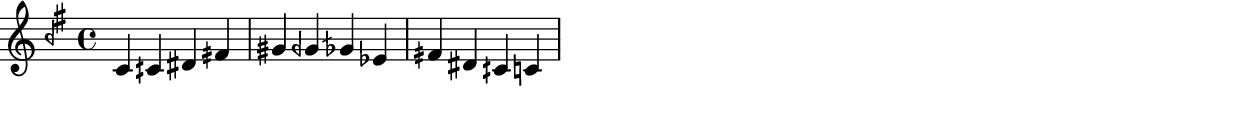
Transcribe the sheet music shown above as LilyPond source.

%% Generated by lilypond-book
%% Options: [exampleindent=10.16\mm,indent=0\mm,line-width=160\mm,paper-height=845.047\pt,paper-width=597.508\pt,papersize='(cons (* 597.508 pt) (* 845.047 pt))]
\include "lilypond-book-preamble.ly"


% ****************************************************************
% Start cut-&-pastable-section
% ****************************************************************

#(ly:set-option 'eps-box-padding 3.000000)



\paper {
  #(set-paper-size '(cons (* 597.508 pt) (* 845.047 pt)))
  indent = 0\mm
  line-width = 160\mm
  % offset the left padding, also add 1mm as lilypond creates cropped
  % images with a little space on the right
  line-width = #(- line-width (* mm  3.000000) (* mm 1))
}

\layout {
  
}




% ****************************************************************
% ly snippet:
% ****************************************************************
\sourcefilename "snippets/makam-example.ly"
\sourcefileline 0
%% DO NOT EDIT this file manually; it was automatically
%% generated from the LilyPond Snippet Repository
%% (http://lsr.di.unimi.it).
%%
%% Make any changes in the LSR itself, or in
%% `Documentation/snippets/new/`, then run
%% `scripts/auxiliar/makelsr.pl`.
%%
%% This file is in the public domain.

\version "2.24.0"

\header {
%% Translation of GIT committish: 0cc270b871321ae5aa8622cea8d8262aafd16641
  texidocja = "
マカームはトルコ発祥の旋法で、1/9 音の微分音を使用します。ピッチの名前や@c
調号についての詳細は、初期化ファイル @samp{ly/makam.ly} を参照してください。
"
  doctitleja = "マカームの例"

%% Translation of GIT committish: 2f3474d9af596d677ed5b7ce720ae4d0954a6b51
  texidocit = "
Makam è un tipo di melodia proveniente dalla Turchia che usa alterazioni
microtonali di 1/9. Consultare il file di inizializzazione @samp{ly/makam.ly}
per vedere come sono definiti i nomi delle altezze e le alterazioni.
"
  doctitleit = "Esempio di makam"

%% Translation of GIT committish: 41a008e75e2fe29536406cdf0d71c32a4606f2b8
  texidocfr = "
Le « makam » est une forme de mélodie turque qui utilise des altérations
d'un neuvième de ton.

Consultez le fichier d'initialisation @file{ly/makam.ly} pour plus de
détails sur les hauteurs et altérations utilisées (voir le chapitre
5.7.4 - Autres sources d'information du manuel d'initiation pour le
localiser).
"

  doctitlefr = "Exemple de musique « Makam »"

%% Translation of GIT committish: 00f0ca84dbb015617f8ce36dd13db59bbfef8f11
  texidoces = "
El «Makam» es un tipo de melodía de Turquía que
utiliza alteraciones microtonales de 1/9 de tono.  Consulte el
archivo de inicio @file{makam.ly} (véase el 'Manual de
aprendizaje @version{}, 4.6.3 Otras fuentes de información' para
averiguar la situación de este archivo) para ver detalles de los
nombres de las notas y las alteraciones.

"
  doctitlees = "Ejemplo de «Makam»"

%% Translation of GIT committish: 0a868be38a775ecb1ef935b079000cebbc64de40
  texidocde = "
Makam ist eine türkische Melodie, in der 1/9-Tonabstände
eingesetzt werden.  Sehen Sie sich die Initialisierungsdatei
@file{makam.ly} für weiter Information zu Tonhöhenbezeichnungen
und Alterationen an (siehe
Handbuch zum Lernen @version{}, 4.6.3 Weitere Information zu
Hinweisen, wo diese Datei gespeichert ist)."

  doctitlede = "Makam-Beispiel"

%% Translation of GIT committish: 8ffecf6be17c6ec2ff87cf31873121a8cce29b09
  texidocca = "
El «Makam» és un tipus de melodia de Turquia que utilitza
alteracions microtonals de 1/9 de to.  Consulteu el fitxer d'inici
@file{makam.ly} (vegeu el «Manual d'aprenentatge @version{},
4.6.3 Altres forms d'informació» per esbrinar la situació
d'aquest fitxer) per veure detalls dels noms de les notes i les
alteracions.

"
  doctitleca = "Exemple de «Makam»"

  lsrtags = "pitches, version-specific, world-music"

  texidoc = "
Makam is a type of melody from Turkey using 1/9th-tone microtonal
alterations.

Consult the initialization file @samp{ly/makam.ly} for details of
pitch names and alterations.
"

  doctitle = "Makam example"
} % begin verbatim


% Initialize makam settings
\include "makam.ly"

\relative c' {
  \set Staff.keyAlterations = #`((6 . ,(- KOMA)) (3 . ,BAKIYE))
  c4 cc db fk
  gbm4 gfc gfb efk
  fk4 db cc c
}



% ****************************************************************
% end ly snippet
% ****************************************************************
